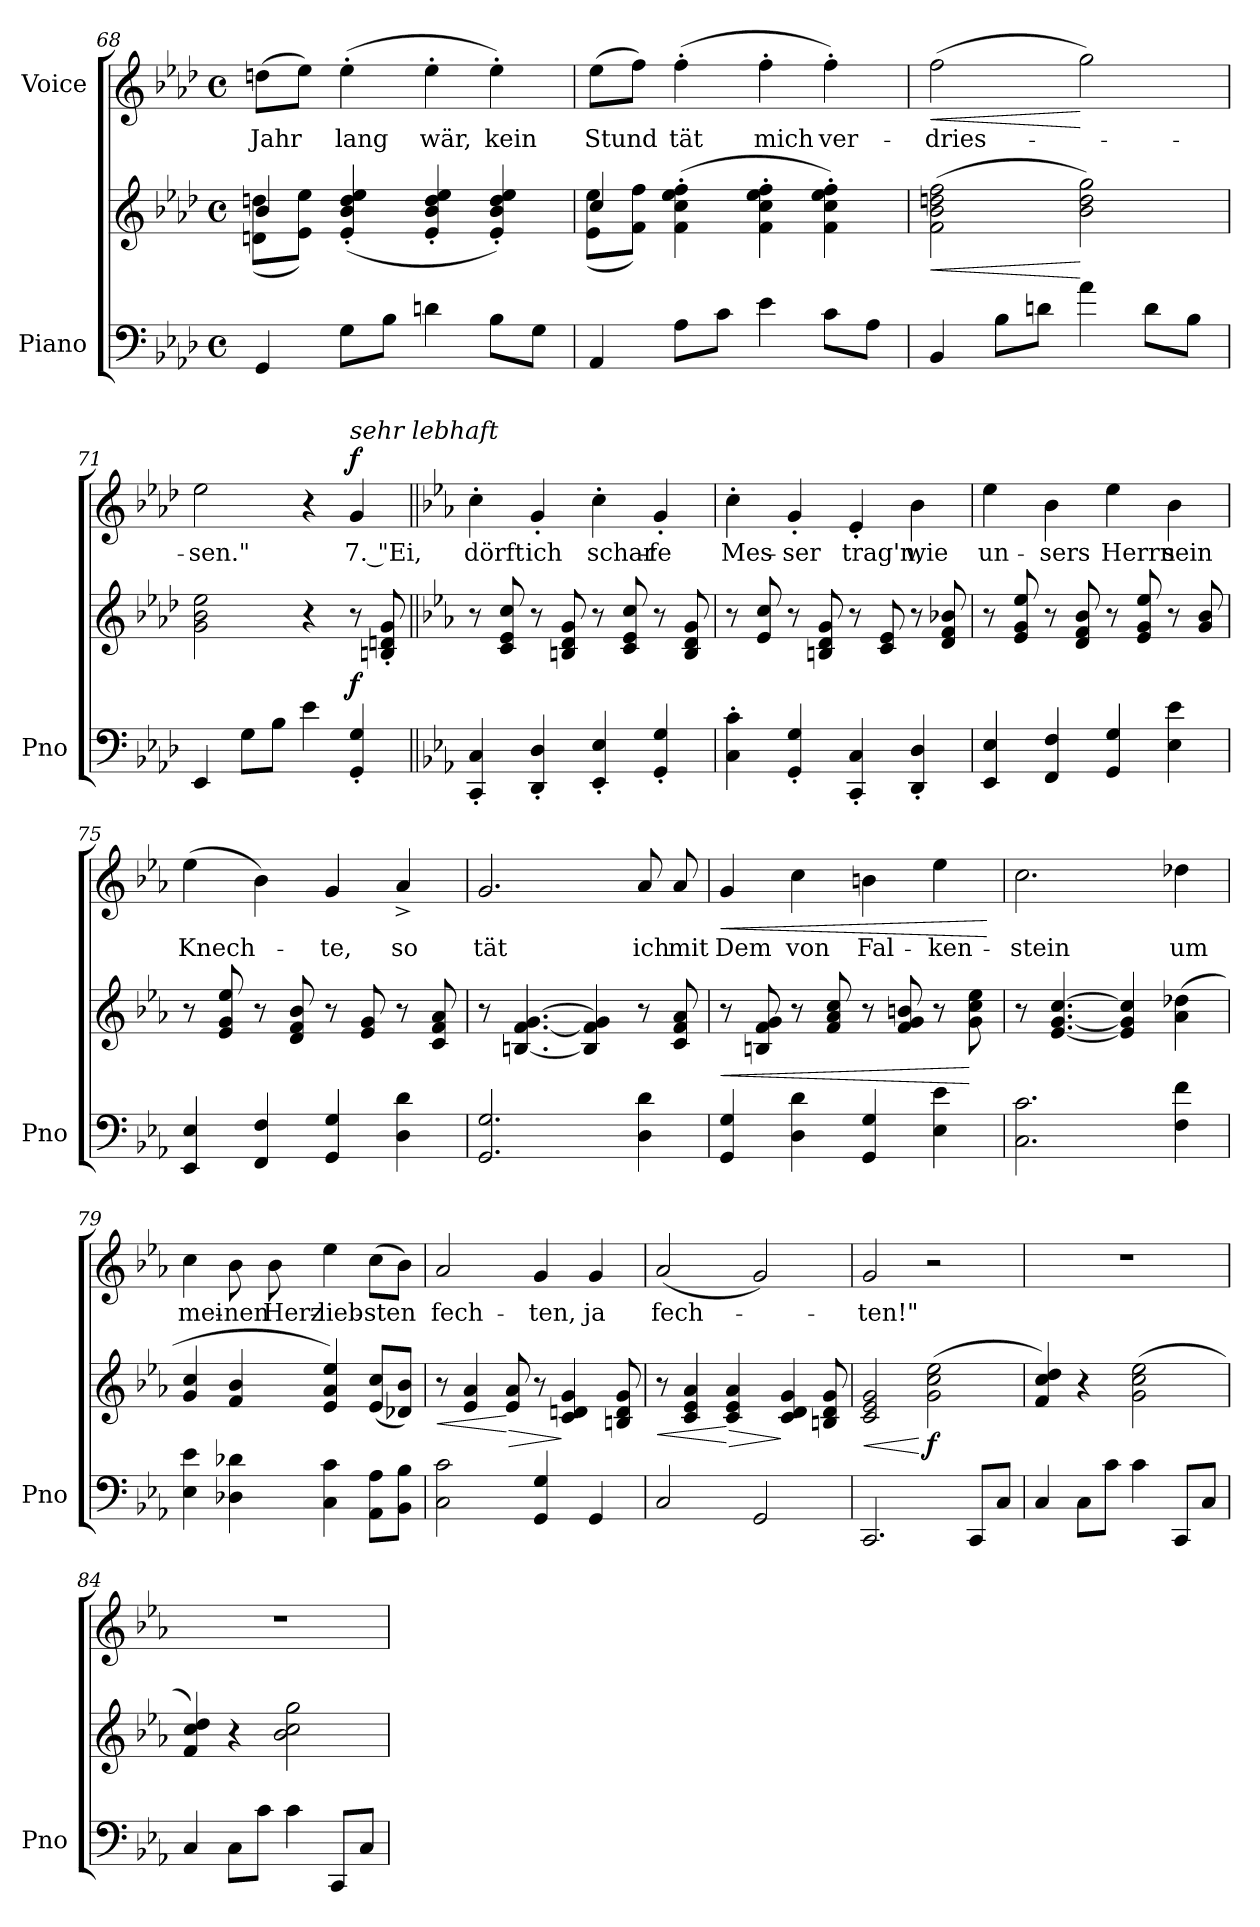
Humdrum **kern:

**kern	**kern	**dynam	**kern	**text	**dynam
*part2	*part2	*part2	*part1	*part1	*part1
*staff3	*staff2	*staff2/3	*staff1	*staff1	*staff1
*I"Piano	*	*	*I"Voice	*	*
*I'Pno	*	*	*	*	*
*clefF4	*clefG2	*	*clefG2	*	*
*k[b-e-a-d-]	*k[b-e-a-d-]	*	*k[b-e-a-d-]	*	*
*M4/4	*M4/4	*	*M4/4	*	*
*met(c)	*met(c)	*	*met(c)	*	*
=68	=68	=68	=68	=68	=68
*	*^	*	*	*	*
!	!	!	!	!	!LO:LY:b	!
4GG/	4b-/	(>8dn\ 8ddn\L	.	(>8ddn\L	Jahr	.
.	.	8e-\ 8ee-\J)	.	8ee-\J)	.	.
!	!	!	!	!	!LO:LY:b	!
8G\L	(<4e-/' 4b-/' 4dd/' 4ee-/'	2.ryy	.	(>4ee-'\	lang	.
8B-\J	.	.	.	.	.	.
!	!	!	!	!	!LO:LY:b	!
4dn\	4e-/' 4b-/' 4dd/' 4ee-/'	.	.	4ee-'\	wär,	.
!	!	!	!	!	!LO:LY:b	!
8B-\L	4e-/' 4b-/' 4dd/' 4ee-/')	.	.	4ee-'\)	kein	.
8G\J	.	.	.	.	.	.
=69	=69	=69	=69	=69	=69	=69
!	!	!	!	!	!LO:LY:b	!
4AA-/	4cc/	(>8e-\ 8ee-\L	.	(>8ee-\L	Stund	.
.	.	8f\ 8ff\J)	.	8ff\J)	.	.
!	!	!	!	!	!LO:LY:b	!
8A-\L	(>4f\' 4cc\' 4ee-\' 4ff\'	2.ryy	.	(>4ff'\	tät	.
8c\J	.	.	.	.	.	.
!	!	!	!	!	!LO:LY:b	!
4e-\	4f\' 4cc\' 4ee-\' 4ff\'	.	.	4ff'\	mich	.
!	!	!	!	!	!LO:LY:b	!
8c\L	4f\' 4cc\' 4ee-\' 4ff\')	.	.	4ff'\)	ver-	.
8A-\J	.	.	.	.	.	.
*	*v	*v	*	*	*	*
=70	=70	=70	=70	=70	=70
!	!	!LO:HP:b	!	!LO:LY:b	!LO:HP:b
4BB-/	(>2f\ 2b-\ 2ddn\ 2ff\	<	(>2ff\	-dries-	<
8B-\L	.	.	.	.	.
8dn\J	.	.	.	.	.
4a-\	2b-\ 2dd\ 2gg\)	[	2gg\)	.	[
8d\L	.	.	.	.	.
8B-\J	.	.	.	.	.
=71	=71	=71	=71	=71	=71
!	!	!	!	!LO:LY:b	!
4EE-/	2g\ 2b-\ 2ee-\	.	2ee-\	-sen."	.
8G\L	.	.	.	.	.
8B-\J	.	.	.	.	.
4e-\	4r	.	4r	.	.
!	!	!	!LO:TX:a:i:t=sehr lebhaft	!	!
!	!	!LO:DY:b	!	!LO:LY:b	!LO:DY:a
4GG/' 4G/'	8r	f	4g/	7. "Ei,	f
.	8Bn/' 8dn/' 8g/'	.	.	.	.
!!LO:PB:g=z
=72||	=72||	=72||	=72||	=72||	=72||
*k[b-e-a-]	*k[b-e-a-]	*	*k[b-e-a-]	*	*
!	!	!	!	!LO:LY:b	!
4CC/' 4C/'	8r	.	4cc'\	dörft	.
.	8c/ 8e-/ 8cc/	.	.	.	.
!	!	!	!	!LO:LY:b	!
4DD/' 4D/'	8r	.	4g'/	ich	.
.	8Bn/ 8d/ 8g/	.	.	.	.
!	!	!	!	!LO:LY:b	!
4EE-/' 4E-/'	8r	.	4cc'\	schar-	.
.	8c/ 8e-/ 8cc/	.	.	.	.
!	!	!	!	!LO:LY:b	!
4GG/' 4G/'	8r	.	4g'/	-fe	.
.	8B/ 8d/ 8g/	.	.	.	.
=73	=73	=73	=73	=73	=73
!	!	!	!	!LO:LY:b	!
4C\' 4c\'	8r	.	4cc'\	Mes-	.
.	8e-/ 8cc/	.	.	.	.
!	!	!	!	!LO:LY:b	!
4GG/' 4G/'	8r	.	4g'/	-ser	.
.	8Bn/ 8d/ 8g/	.	.	.	.
!	!	!	!	!LO:LY:b	!
4CC/' 4C/'	8r	.	4e-'/	trag'n,	.
.	8c/ 8e-/	.	.	.	.
!	!	!	!	!LO:LY:b	!
4DD/' 4D/'	8r	.	4b-\	wie	.
.	8d/ 8f/ 8b-X/	.	.	.	.
=74	=74	=74	=74	=74	=74
!	!	!	!	!LO:LY:b	!
4EE-/ 4E-/	8r	.	4ee-\	un-	.
.	8e-/ 8g/ 8ee-/	.	.	.	.
!	!	!	!	!LO:LY:b	!
4FF/ 4F/	8r	.	4b-\	-sers	.
.	8d/ 8f/ 8b-/	.	.	.	.
!	!	!	!	!LO:LY:b	!
4GG/ 4G/	8r	.	4ee-\	Herrn	.
.	8e-/ 8g/ 8ee-/	.	.	.	.
!	!	!	!	!LO:LY:b	!
4E-\ 4e-\	8r	.	4b-\	sein	.
.	8g/ 8b-/	.	.	.	.
=75	=75	=75	=75	=75	=75
!	!	!	!	!LO:LY:b	!
4EE-/ 4E-/	8r	.	(>4ee-\	Knech-	.
.	8e-/ 8g/ 8ee-/	.	.	.	.
4FF/ 4F/	8r	.	4b-\)	.	.
.	8d/ 8f/ 8b-/	.	.	.	.
!	!	!	!	!LO:LY:b	!
4GG/ 4G/	8r	.	4g/	-te,	.
.	8e-/ 8g/	.	.	.	.
!	!	!	!	!LO:LY:b	!
4D\ 4d\	8r	.	4a-^/	so	.
.	8c/ 8f/ 8a-/	.	.	.	.
=76	=76	=76	=76	=76	=76
!	!	!	!	!LO:LY:b	!
2.GG/ 2.G/	8r	.	2.g/	tät	.
.	[4.Bn/ [4.f/ [4.g/	.	.	.	.
.	4B/] 4f/] 4g/]	.	.	.	.
!	!	!	!	!LO:LY:b	!
4D\ 4d\	8r	.	8a-/	ich	.
!	!	!	!	!LO:LY:b	!
.	8c/ 8f/ 8a-/	.	8a-/	mit	.
!!LO:LB:g=z
=77	=77	=77	=77	=77	=77
!	!	!LO:HP:b	!	!LO:LY:b	!LO:HP:b
4GG/ 4G/	8r	<	4g/	Dem	<
.	8Bn/ 8f/ 8g/	.	.	.	.
!	!	!	!	!LO:LY:b	!
4D\ 4d\	8r	.	4cc\	von	.
.	8f/ 8a-/ 8cc/	.	.	.	.
!	!	!	!	!LO:LY:b	!
4GG/ 4G/	8r	.	4bn\	Fal-	.
.	8f/ 8g/ 8bn/	.	.	.	.
!	!	!	!	!LO:LY:b	!
4E-\ 4e-\	8r	.	4ee-\	-ken-	.
.	8g\ 8cc\ 8ee-\	[	.	.	.
.	.	.	.	.	[
=78	=78	=78	=78	=78	=78
!	!	!	!	!LO:LY:b	!
2.C\ 2.c\	8r	.	2.cc\	-stein	.
.	[4.e-/ [4.g/ [4.cc/	.	.	.	.
.	4e-/] 4g/] 4cc/]	.	.	.	.
!	!	!	!	!LO:LY:b	!
4F\ 4f\	(>4a-\ 4dd-X\	.	4dd-X\	um	.
=79	=79	=79	=79	=79	=79
!	!	!	!	!LO:LY:b	!
4E-\ 4e-\	4g/ 4cc/	.	4cc\	mei-	.
!	!	!	!	!LO:LY:b	!
4D-X\ 4d-X\	4f/ 4b-/	.	8b-\	-nen	.
!	!	!	!	!LO:LY:b	!
.	.	.	8b-\	Herz-	.
!	!	!	!	!LO:LY:b	!
4C\ 4c\	4e-/ 4a-/ 4ee-/)	.	4ee-\	-lieb-	.
!	!	!	!	!LO:LY:b	!
8AA-\ 8A-\L	(<8e-/ 8cc/L	.	(>8cc\L	-sten	.
8BB-\ 8B-\J	8d-X/ 8b-/J)	.	8b-\J)	.	.
=80	=80	=80	=80	=80	=80
!	!	!LO:HP:b	!	!LO:LY:b	!
2C\ 2c\	8r	<	2a-/	fech-	.
.	4e-/ 4a-/	.	.	.	.
!	!	!LO:HP:n=1:b	!	!	!
.	8e-/ 8a-/	[ >	.	.	.
!	!	!	!	!LO:LY:b	!
4GG/ 4G/	8r	.	4g/	-ten,	.
.	4c/ 4dn/ 4g/	]	.	.	.
!	!	!	!	!LO:LY:b	!
4GG/	.	.	4g/	ja	.
.	8Bn/ 8d/ 8g/	.	.	.	.
=81	=81	=81	=81	=81	=81
!	!	!LO:HP:b	!	!LO:LY:b	!
2C/	8r	<	(<2a-/	fech-	.
.	4c/ 4e-/ 4a-/	.	.	.	.
!	!	!LO:HP:n=1:b	!	!	!
.	4c/ 4e-/ 4a-/	[ >	.	.	.
2GG/	.	.	2g/)	.	.
.	4c/ 4d/ 4g/	]	.	.	.
.	8Bn/ 8d/ 8g/	.	.	.	.
!!LO:LB:g=z
=82	=82	=82	=82	=82	=82
!	!	!LO:HP:b	!	!LO:LY:b	!
2.CC/	2c/ 2e-/ 2g/	<	2g/	-ten!"	.
!	!	!LO:DY:n=1:b	!	!	!
.	(>2g\ 2cc\ 2ee-\	[ f	2r	.	.
8CC/L	.	.	.	.	.
8C/J	.	.	.	.	.
=83	=83	=83	=83	=83	=83
4C/	4f/ 4cc/ 4dd/)	.	1r	.	.
8C\L	4r	.	.	.	.
8c\J	.	.	.	.	.
4c\	(>2g\ 2cc\ 2ee-\	.	.	.	.
8CC/L	.	.	.	.	.
8C/J	.	.	.	.	.
=84	=84	=84	=84	=84	=84
4C/	4f/ 4cc/ 4dd/)	.	1r	.	.
8C\L	4r	.	.	.	.
8c\J	.	.	.	.	.
4c\	2b-\ 2cc\ 2gg\	.	.	.	.
8CC/L	.	.	.	.	.
8C/J	.	.	.	.	.
=	=	=	=	=	=
*-	*-	*-	*-	*-	*-
